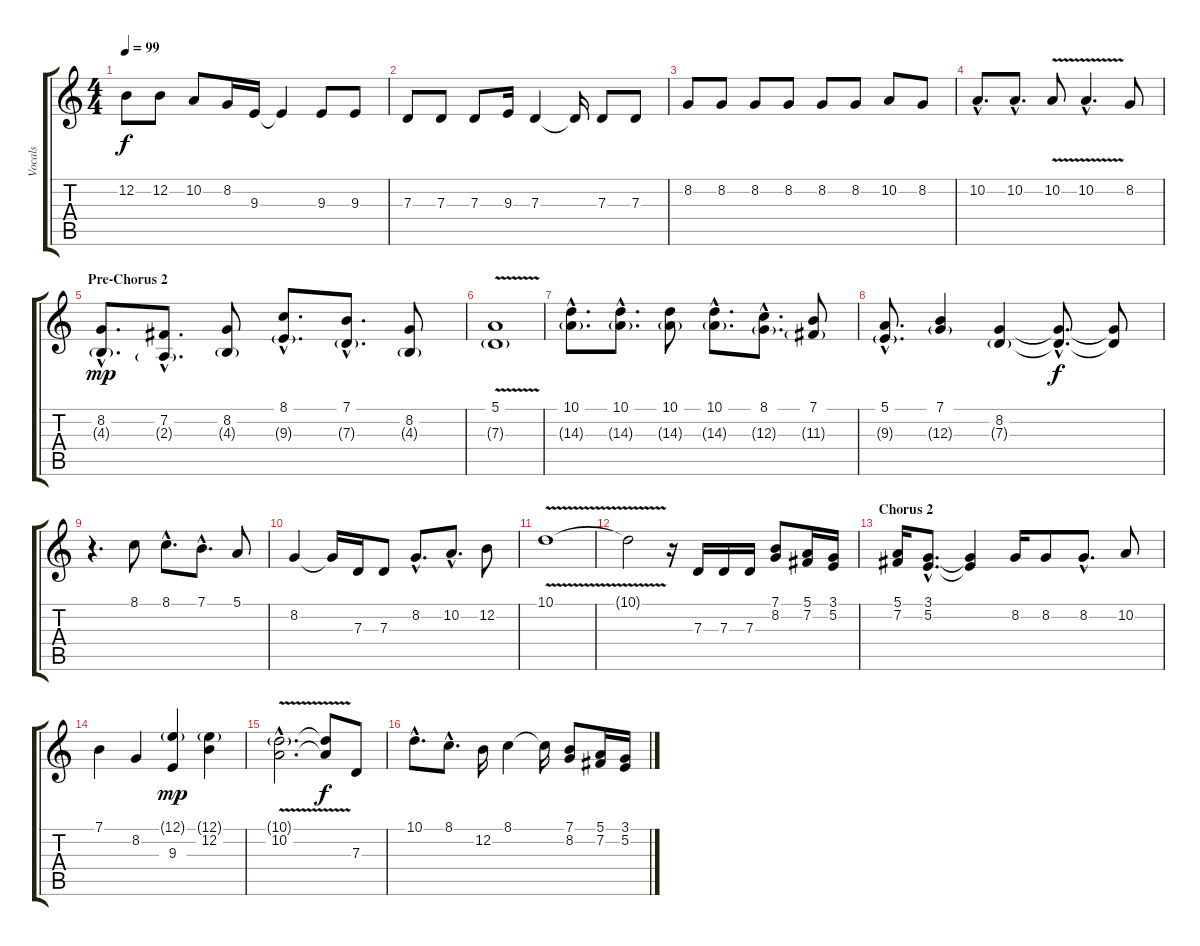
\track ("Vocals" "Vocals") {instrument lead1square}
\staff {score tabs}
\tuning (E4 B3 G3 D3 A2 E2) {hide}
\ts (4 4)
\tempo 99
\clef g2
\ks c
12.2.8{dy f} 12.2.8 10.2.8 8.2.16 9.3.16 9.3{t}.4 9.3.8 9.3.8 |
7.3.8 7.3.8 7.3.8 9.3.16 7.3.4 7.3{t}.16 7.3.8 7.3.8 |
8.2.8 8.2.8 8.2.8 8.2.8 8.2.8 8.2.8 10.2.8 8.2.8 |
10.2{hac}.8{d} 10.2{hac}.8{d} 10.2{v}.8 10.2{v hac}.4{d} 8.2.8 |
\section ("" "Pre-Chorus 2")
(8.2{hac} 4.3{g hac}).8{d dy mp} (7.2{hac} 2.3{g hac}).8{d} (8.2 4.3{g}).8 (8.1{hac} 9.3{g hac}).8{d} (7.1{hac} 7.3{g hac}).8{d} (8.2 4.3{g}).8 |
(5.1{v} 7.3{v g}).1 |
(10.1{hac} 14.3{g hac}).8{d} (10.1{hac} 14.3{g hac}).8{d} (10.1 14.3{g}).8 (10.1{hac} 14.3{g hac}).8{d} (8.1{hac} 12.3{g hac}).8{d} (7.1 11.3{g}).8 |
(5.1{hac} 9.3{g hac}).8{d} (7.1 12.3{g}).4 (8.2 7.3{g}).4 (8.2{hac t} 7.3{hac t}).8{d dy f} (8.2{t} 7.3{t}).8 |
r.4{d} 8.1.8 8.1{hac}.8{d} 7.1{hac}.8{d} 5.1.8 |
8.2.4 8.2{t}.16 7.3.16 7.3.8 8.2{hac}.8{d} 10.2{hac}.8{d} 12.2.8 |
10.1{v}.1 |
10.1{t}.2 r.16 7.3.16 7.3.16 7.3.16 (7.1 8.2).8 (5.1 7.2).16 (3.1 5.2).16 |
\section ("" "Chorus 2")
(5.1 7.2).16 (3.1{hac} 5.2{hac}).8{d} (3.1{t} 5.2{t}).4 8.2.16 8.2.8 8.2{hac}.8{d} 10.2.8 |
7.1.4 8.2.4 (12.1{g} 9.3).4{dy mp} (12.1{g} 12.2).4 |
(10.1{v g hac} 10.2{v hac}).2{d} (10.1{t} 10.2{t}).8{dy f} 7.3.8 |
10.1{hac}.8{d} 8.1{hac}.8{d} 12.2.16 8.1.4 8.1{t}.16 (7.1 8.2).8 (5.1 7.2).16 (3.1 5.2).16
